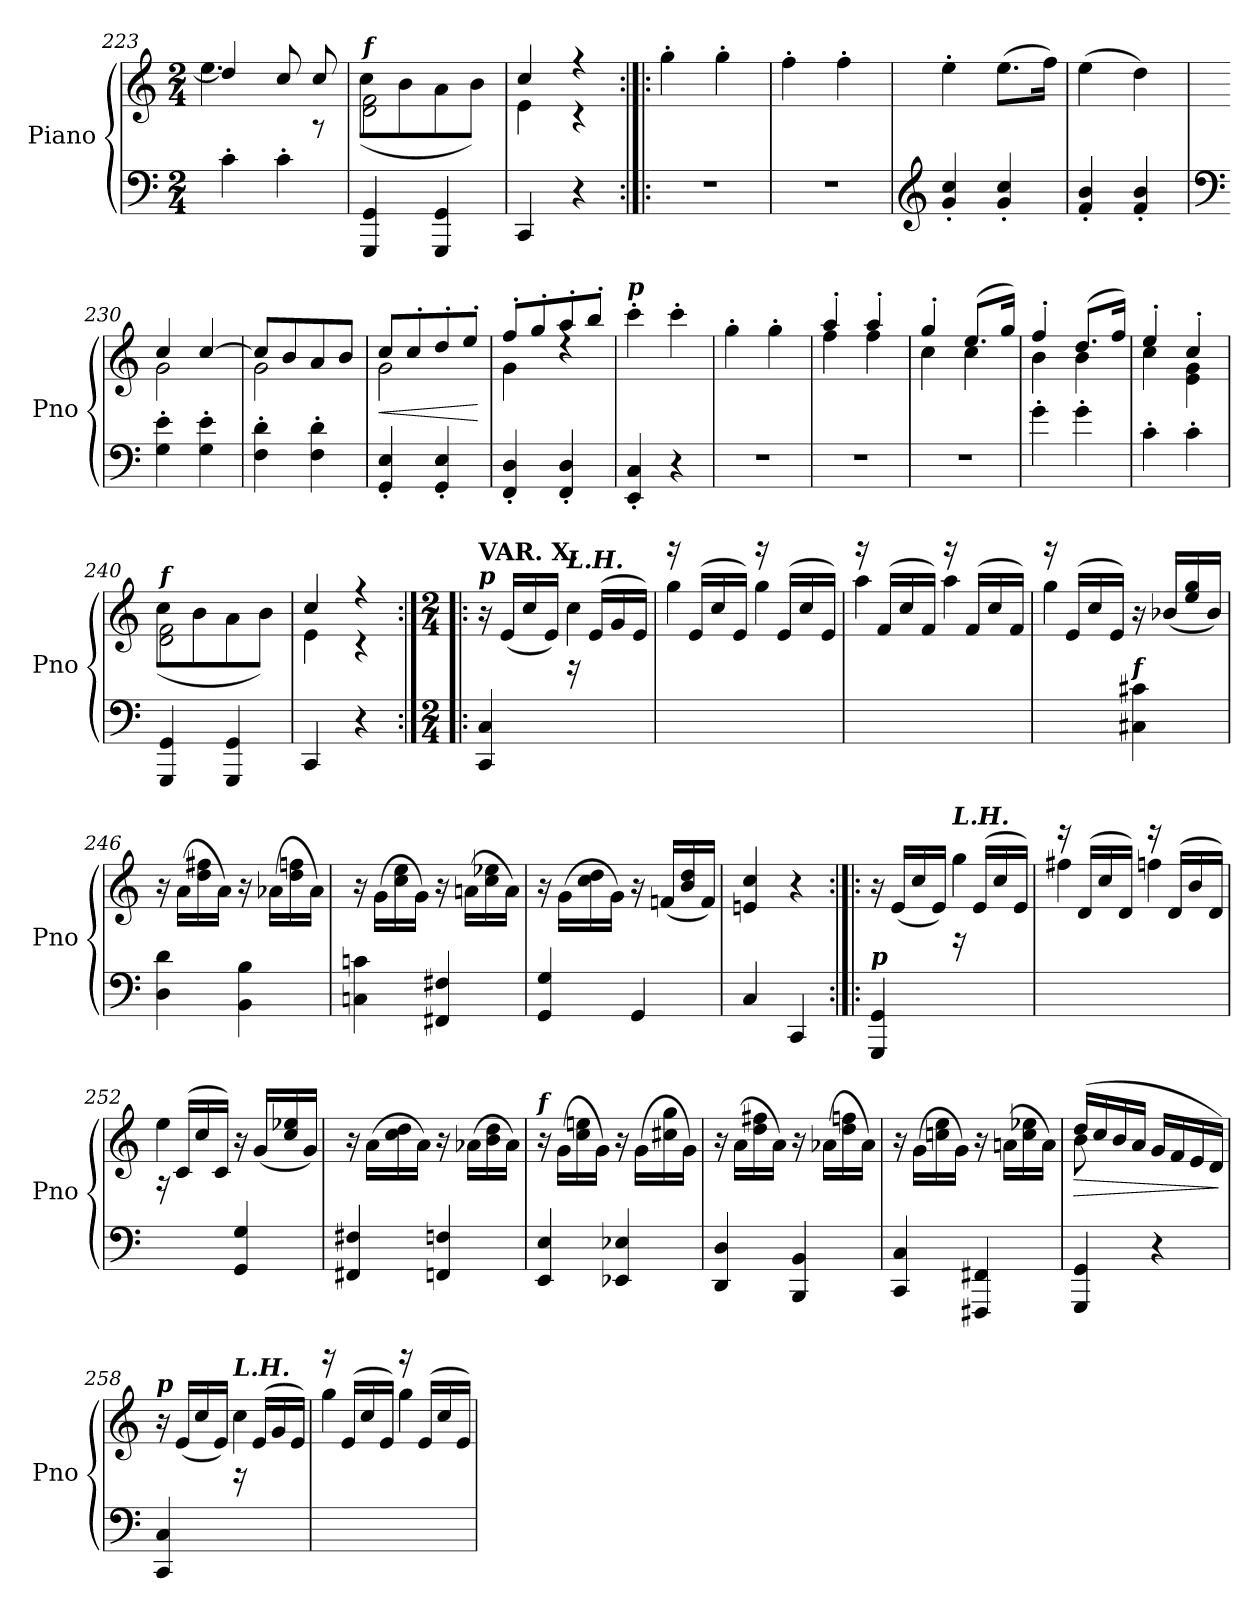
**kern	**kern	**dynam
*part1	*part1	*part1
*staff2	*staff1	*staff1/2
*I"Piano	*	*
*I'Pno	*	*
*clefF4	*clefG2	*
*k[]	*k[]	*
*M2/4	*M2/4	*
=223	=223	=223
*	*^	*
4c'\	4dd/]	4.ee\	.
4c'\	8cc/	.	.
.	8rA	8cc/	.
=224	=224	=224	=224
!	!LO:TX:a:Bi:t=f	!	!
4GGG/ 4GG/	2d\ 2f\	(8cc\L	.
.	.	8b\	.
4GGG/ 4GG/	.	8a\	.
.	.	8b\J)	.
=225	=225	=225	=225
4CC/	4cc/	4e\	.
4r	4r	4r	.
=226:|!|:	=226:|!|:	=226:|!|:	=226:|!|:
!	!LO:TX:a:Bi:t=p	!	!
*	*v	*v	*
2r	4gg'\	.
.	4gg'\	.
=227	=227	=227
2r	4ff'\	.
.	4ff'\	.
=228	=228	=228
*clefG2	*	*
4g/' 4cc/'	4ee'\	.
4g/' 4cc/'	(8.ee\L	.
.	16ff\Jk)	.
=229	=229	=229
4f/' 4b/'	(4ee\	.
4f/' 4b/'	4dd\)	.
!!LO:LB:g=z
=230	=230	=230
*clefF4	*	*
*	*^	*
4G\' 4e\'	4cc/	2g\	.
4G\' 4e\'	[4cc/	.	.
=231	=231	=231	=231
4F\' 4d\'	8cc/L]	2g\	.
.	8b/	.	.
4F\' 4d\'	8a/	.	.
.	8b/J	.	.
=232	=232	=232	=232
!	!	!	!LO:HP:b
4GG/' 4E/'	8cc/L	2g\	<
.	8cc'/	.	.
4GG/' 4E/'	8dd'/	.	.
.	8ee'/J	.	.
*	*v	*v	*
.	.	[
=233	=233	=233
*	*^	*
4FF/' 4D/'	8ff'/L	4g\	.
.	8gg'/	.	.
4FF/' 4D/'	8aa'/	4rdd	.
.	8bb'/J	.	.
*	*v	*v	*
=234	=234	=234
!	!LO:TX:a:Bi:t=p	!
4EE/' 4C/'	4ccc'\	.
4r	4ccc'\	.
=235	=235	=235
2r	4gg'\	.
.	4gg'\	.
=236	=236	=236
*	*^	*
2r	4aa'/	4ff\	.
.	4aa'/	4ff\	.
=237	=237	=237	=237
2r	4gg'/	4cc\	.
.	(8.ee/L	4cc\	.
.	16gg/Jk)	.	.
=238	=238	=238	=238
4g'\	4ff'/	4b\	.
4g'\	(8.dd/L	4b\	.
.	16ff/Jk)	.	.
=239	=239	=239	=239
4c'\	4ee'/	4cc\	.
4c'\	4cc'/	4e\ 4g\	.
=240	=240	=240	=240
!	!LO:TX:a:Bi:t=f	!	!
4GGG/ 4GG/	2d\ 2f\	(8cc\L	.
.	.	8b\	.
4GGG/ 4GG/	.	8a\	.
.	.	8b\J)	.
=241	=241	=241	=241
4CC/	4cc/	4e\	.
4r	4r	4r	.
!!LO:LB:g=z	!!
=242:|!|:	=242:|!|:	=242:|!|:	=242:|!|:
*M2/4	*M2/4	*	*
!	!LO:TX:a:Bi:t=p	!	!
!	!LO:TX:a:B:t=VAR. X.	!	!
4CC/ 4C/	16r	4ryy	.
.	(16e/LL	.	.
.	16cc/	.	.
.	16e/JJ)	.	.
!	!LO:TX:a:Bi:t=L.H.	!	!
4ryy	16rF	4cc\	.
.	(16e/LL	.	.
.	16g/	.	.
.	16e/JJ)	.	.
=243	=243	=243	=243
2ryy	16r	4gg\	.
.	(16e/LL	.	.
.	16cc/	.	.
.	16e/JJ)	.	.
.	16r	4gg\	.
.	(16e/LL	.	.
.	16cc/	.	.
.	16e/JJ)	.	.
=244	=244	=244	=244
2ryy	16r	4aa\	.
.	(16f/LL	.	.
.	16cc/	.	.
.	16f/JJ)	.	.
.	16r	4aa\	.
.	(16f/LL	.	.
.	16cc/	.	.
.	16f/JJ)	.	.
=245	=245	=245	=245
4ryy	16r	4gg\	.
.	(16e/LL	.	.
.	16cc/	.	.
.	16e/JJ)	.	.
!LO:TX:a:Bi:t=f	!	!	!
4C#X\ 4c#X\	16r	4ryy	.
.	(16b-X/LL	.	.
.	16ee/ 16gg/	.	.
.	16b-/JJ)	.	.
*	*v	*v	*
!!LO:LB:g=z
=246	=246	=246
4D\ 4d\	16r	.
.	(16a\LL	.
.	16dd\ 16ff#X\	.
.	16a\JJ)	.
4BB\ 4B\	16r	.
.	(16a-X\LL	.
.	16dd\ 16ffn\	.
.	16a-\JJ)	.
=247	=247	=247
4Cn\ 4cn\	16r	.
.	(16g\LL	.
.	16cc\ 16ee\	.
.	16g\JJ)	.
4FF#X/ 4F#X/	16r	.
.	(16an\LL	.
.	16cc\ 16ee-X\	.
.	16a\JJ)	.
=248	=248	=248
4GG/ 4G/	16r	.
.	(16g\LL	.
.	16cc\ 16dd\	.
.	16g\JJ)	.
4GG/	16r	.
.	(16fn/LL	.
.	16b/ 16dd/	.
.	16f/JJ)	.
=249	=249	=249
4C/	4en/ 4cc/	.
4CC/	4r	.
=250:|!|:	=250:|!|:	=250:|!|:
*	*^	*
!LO:TX:a:Bi:t=p	!	!	!
4GGG/ 4GG/	16r	4ryy	.
.	(16e/LL	.	.
.	16cc/	.	.
.	16e/JJ)	.	.
!	!LO:TX:a:Bi:t=L.H.	!	!
4ryy	16rF	4gg\	.
.	(16e/LL	.	.
.	16cc/	.	.
.	16e/JJ)	.	.
!!LO:LB:g=z	!!
=251	=251	=251	=251
2ryy	16r	4ff#X\	.
.	(16d/LL	.	.
.	16cc/	.	.
.	16d/JJ)	.	.
.	16r	4ffn\	.
.	(16d/LL	.	.
.	16b/	.	.
.	16d/JJ)	.	.
=252	=252	=252	=252
4ryy	16rA	4ee\	.
.	(16c/LL	.	.
.	16cc/	.	.
.	16c/JJ)	.	.
4GG/ 4G/	16r	4ryy	.
.	(16g/LL	.	.
.	16cc/ 16ee-X/	.	.
.	16g/JJ)	.	.
*	*v	*v	*
=253	=253	=253
4FF#X/ 4F#X/	16r	.
.	(16a\LL	.
.	16cc\ 16dd\	.
.	16a\JJ)	.
4FFn/ 4Fn/	16r	.
.	(16a-X\LL	.
.	16b\ 16dd\	.
.	16a-\JJ)	.
=254	=254	=254
!	!LO:TX:a:Bi:t=f	!
4EE/ 4E/	16r	.
.	(16g\LL	.
.	16cc\ 16een\	.
.	16g\JJ)	.
4EE-X/ 4E-X/	16r	.
.	(16g\LL	.
.	16cc#X\ 16gg\	.
.	16g\JJ)	.
!!LO:LB:g=z
=255	=255	=255
4DD/ 4D/	16r	.
.	(16a\LL	.
.	16dd\ 16ff#X\	.
.	16a\JJ)	.
4BBB/ 4BB/	16r	.
.	(16a-X\LL	.
.	16dd\ 16ffn\	.
.	16a-\JJ)	.
=256	=256	=256
4CC/ 4C/	16r	.
.	(16g\LL	.
.	16ccn\ 16ee\	.
.	16g\JJ)	.
4FFF#X/ 4FF#X/	16r	.
.	(16an\LL	.
.	16cc\ 16ee-X\	.
.	16a\JJ)	.
=257	=257	=257
!	!	!LO:HP:b
*	*^	*
4GGG/ 4GG/	(16dd/LL	8b\	>
.	16cc/	.	.
.	16b/	4.ryy	.
.	16a/JJ	.	.
4r	16g/LL	.	.
.	16f/	.	.
.	16e/	.	.
.	16d/JJ)	.	.
*	*v	*v	*
.	.	]
=258	=258	=258
*	*^	*
!	!LO:TX:a:Bi:t=p	!	!
4CC/ 4C/	16r	4ryy	.
.	(16e/LL	.	.
.	16cc/	.	.
.	16e/JJ)	.	.
!	!LO:TX:a:Bi:t=L.H.	!	!
4ryy	16rF	4cc\	.
.	(16e/LL	.	.
.	16g/	.	.
.	16e/JJ)	.	.
=259	=259	=259	=259
2ryy	16r	4gg\	.
.	(16e/LL	.	.
.	16cc/	.	.
.	16e/JJ)	.	.
.	16r	4gg\	.
.	(16e/LL	.	.
.	16cc/	.	.
.	16e/JJ)	.	.
*	*v	*v	*
=	=	=
*-	*-	*-
